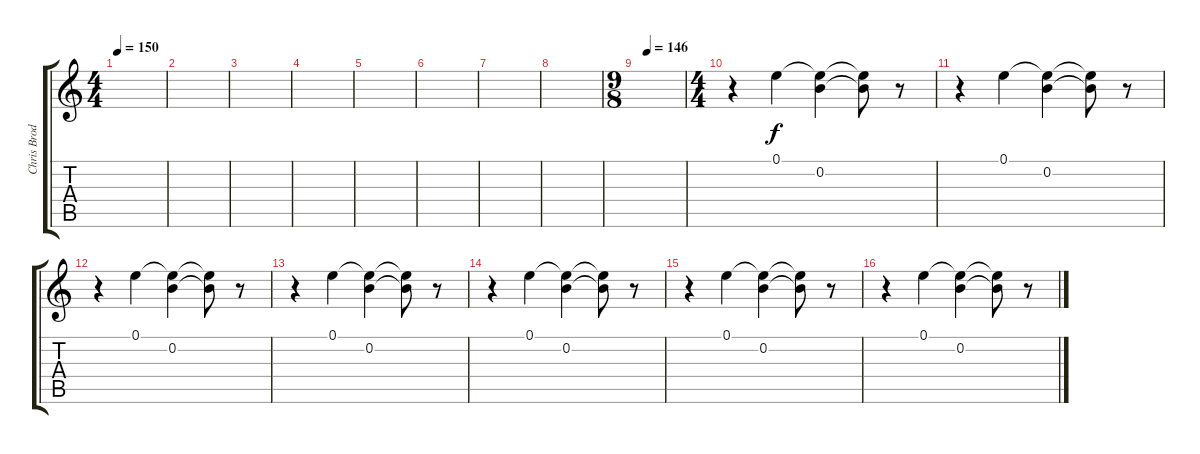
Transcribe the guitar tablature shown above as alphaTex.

\track ("Chris Broderick Solo" "Chris Brod") {instrument overdrivenguitar}
\staff {score tabs}
\tuning (E4 B3 G3 D3 A2 E2) {hide}
\ts (4 4)
\tempo 150
\clef g2
\ks c
|
|
|
|
|
|
|
|
\ts (9 8)
\tempo (146 0.2222222222222222)
|
\ts (4 4)
r.4{volume 7} 0.1.4 (0.1{t} 0.2).4 (0.1{t} 0.2{t}).8 r.8 |
r.4 0.1.4 (0.1{t} 0.2).4 (0.1{t} 0.2{t}).8 r.8 |
r.4 0.1.4 (0.1{t} 0.2).4 (0.1{t} 0.2{t}).8 r.8 |
r.4 0.1.4 (0.1{t} 0.2).4 (0.1{t} 0.2{t}).8 r.8 |
r.4 0.1.4 (0.1{t} 0.2).4 (0.1{t} 0.2{t}).8 r.8 |
r.4 0.1.4 (0.1{t} 0.2).4 (0.1{t} 0.2{t}).8 r.8 |
r.4 0.1.4 (0.1{t} 0.2).4 (0.1{t} 0.2{t}).8 r.8
